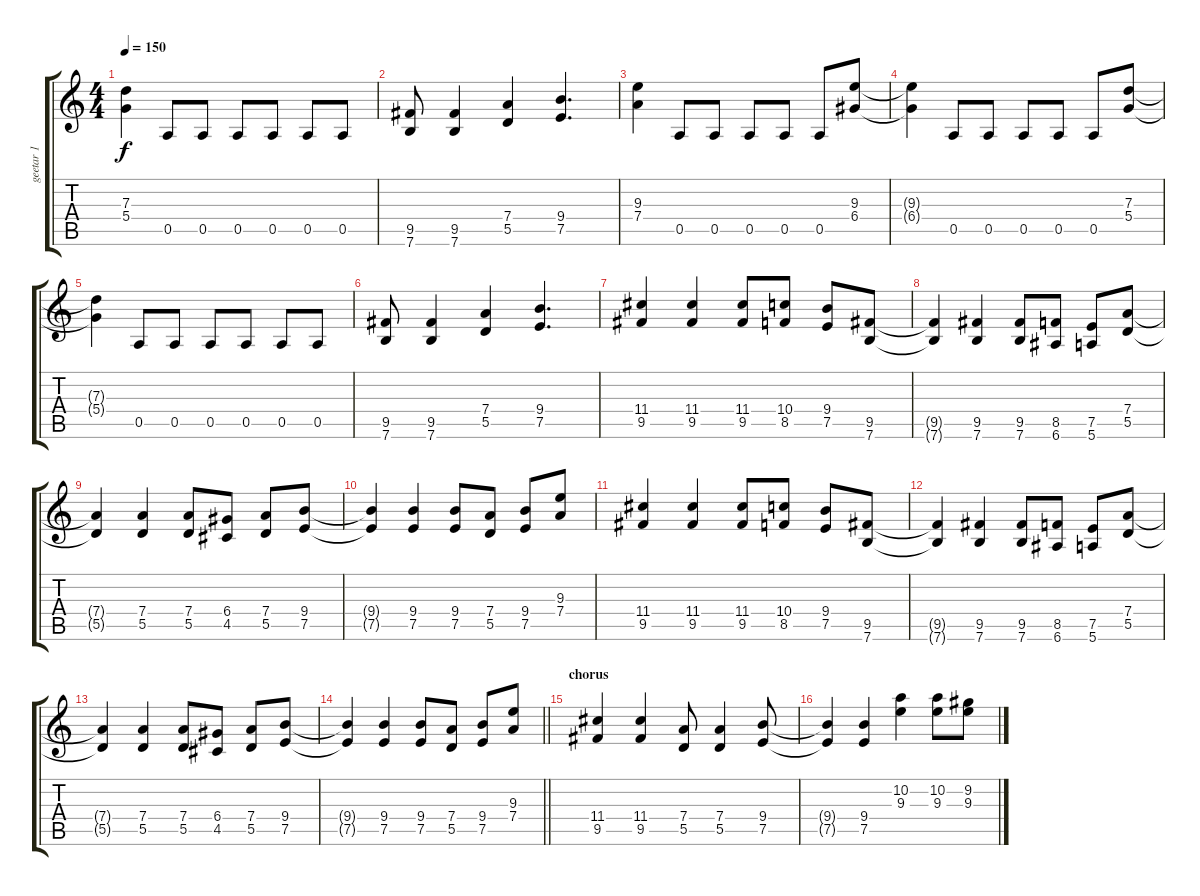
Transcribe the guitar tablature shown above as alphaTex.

\track ("geetar 1" "geetar 1") {instrument distortionguitar}
\staff {score tabs}
\tuning (E4 B3 G3 D3 A2 E2) {hide}
\ts (4 4)
\tempo 150
\clef g2
\ks c
(7.3{t} 5.4{t}).4{dy f} 0.5.8 0.5.8 0.5.8 0.5.8 0.5.8 0.5.8 |
(9.5 7.6).8 (9.5 7.6).4 (7.4 5.5).4 (9.4 7.5).4{d} |
(9.3 7.4).4 0.5.8 0.5.8 0.5.8 0.5.8 0.5.8 (9.3 6.4).8 |
(9.3{t} 6.4{t}).4 0.5.8 0.5.8 0.5.8 0.5.8 0.5.8 (7.3 5.4).8 |
(7.3{t} 5.4{t}).4 0.5.8 0.5.8 0.5.8 0.5.8 0.5.8 0.5.8 |
(9.5 7.6).8 (9.5 7.6).4 (7.4 5.5).4 (9.4 7.5).4{d} |
(11.4 9.5).4 (11.4 9.5).4 (11.4 9.5).8 (10.4 8.5).8 (9.4 7.5).8 (9.5 7.6).8 |
(9.5{t} 7.6{t}).4 (9.5 7.6).4 (9.5 7.6).8 (8.5 6.6).8 (7.5 5.6).8 (7.4 5.5).8 |
(7.4{t} 5.5{t}).4 (7.4 5.5).4 (7.4 5.5).8 (6.4 4.5).8 (7.4 5.5).8 (9.4 7.5).8 |
(9.4{t} 7.5{t}).4 (9.4 7.5).4 (9.4 7.5).8 (7.4 5.5).8 (9.4 7.5).8 (9.3 7.4).8 |
(11.4 9.5).4 (11.4 9.5).4 (11.4 9.5).8 (10.4 8.5).8 (9.4 7.5).8 (9.5 7.6).8 |
(9.5{t} 7.6{t}).4 (9.5 7.6).4 (9.5 7.6).8 (8.5 6.6).8 (7.5 5.6).8 (7.4 5.5).8 |
(7.4{t} 5.5{t}).4 (7.4 5.5).4 (7.4 5.5).8 (6.4 4.5).8 (7.4 5.5).8 (9.4 7.5).8 |
\barLineRight lightlight
(9.4{t} 7.5{t}).4 (9.4 7.5).4 (9.4 7.5).8 (7.4 5.5).8 (9.4 7.5).8 (9.3 7.4).8 |
\section ("" "chorus")
(11.4 9.5).4 (11.4 9.5).4 (7.4 5.5).8 (7.4 5.5).4 (9.4 7.5).8 |
(9.4{t} 7.5{t}).4 (9.4 7.5).4 (10.2 9.3).4 (10.2 9.3).8 (9.2 9.3).8
